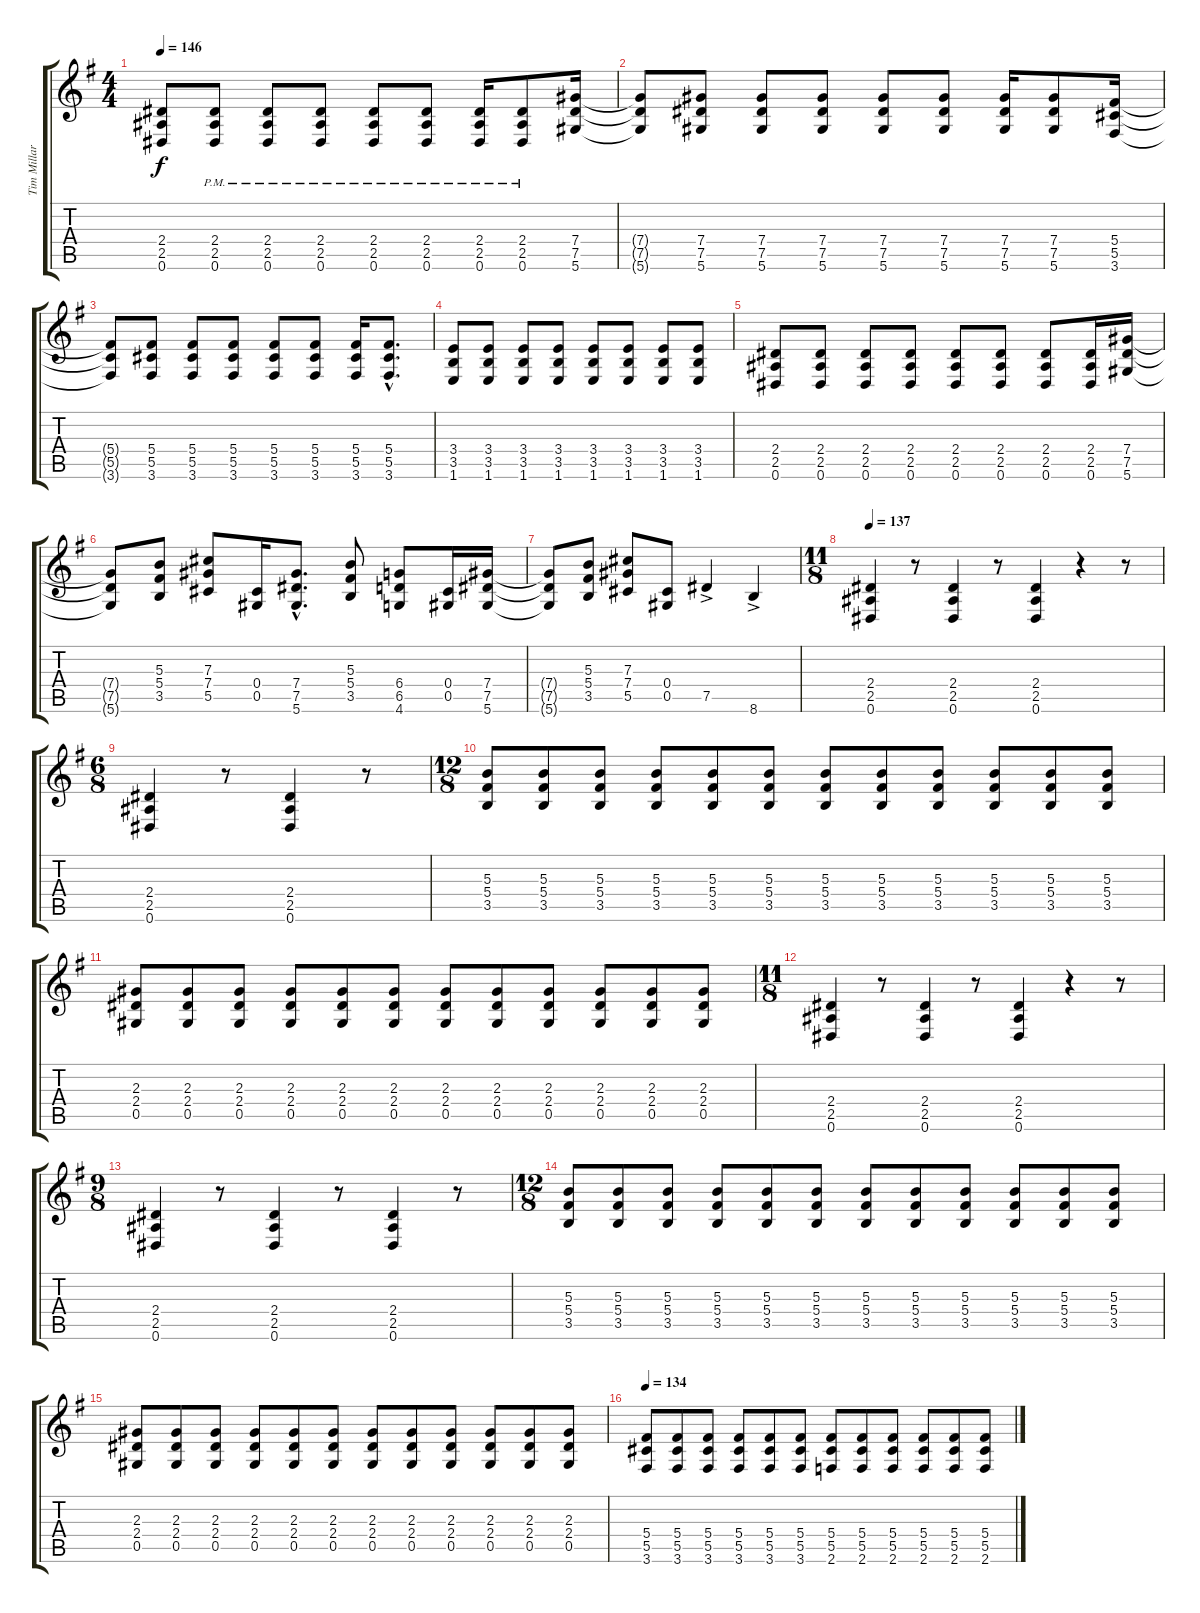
\track ("Tim Millar" "Tim Millar") {instrument distortionguitar}
\staff {score tabs}
\tuning (Eb4 Bb3 Gb3 Db3 Ab2 Eb2) {hide}
\ts (4 4)
\tempo 146
\clef g2
\ks g
(2.4{t} 2.5{t} 0.6{t}).8{dy f} (2.4{pm} 2.5{pm} 0.6{pm}).8 (2.4{pm} 2.5{pm} 0.6{pm}).8 (2.4{pm} 2.5{pm} 0.6{pm}).8 (2.4{pm} 2.5{pm} 0.6{pm}).8 (2.4{pm} 2.5{pm} 0.6{pm}).8 (2.4{pm} 2.5{pm} 0.6{pm}).16 (2.4{pm} 2.5{pm} 0.6{pm}).8 (7.4 7.5 5.6).16 |
(7.4{t} 7.5{t} 5.6{t}).8 (7.4 7.5 5.6).8 (7.4 7.5 5.6).8 (7.4 7.5 5.6).8 (7.4 7.5 5.6).8 (7.4 7.5 5.6).8 (7.4 7.5 5.6).16 (7.4 7.5 5.6).8 (5.4 5.5 3.6).16 |
(5.4{t} 5.5{t} 3.6{t}).8 (5.4 5.5 3.6).8 (5.4 5.5 3.6).8 (5.4 5.5 3.6).8 (5.4 5.5 3.6).8 (5.4 5.5 3.6).8 (5.4 5.5 3.6).16 (5.4{hac} 5.5{hac} 3.6{hac}).8{d} |
(3.4 3.5 1.6).8 (3.4 3.5 1.6).8 (3.4 3.5 1.6).8 (3.4 3.5 1.6).8 (3.4 3.5 1.6).8 (3.4 3.5 1.6).8 (3.4 3.5 1.6).8 (3.4 3.5 1.6).8 |
(2.4 2.5 0.6).8 (2.4 2.5 0.6).8 (2.4 2.5 0.6).8 (2.4 2.5 0.6).8 (2.4 2.5 0.6).8 (2.4 2.5 0.6).8 (2.4 2.5 0.6).8 (2.4 2.5 0.6).16 (7.4 7.5 5.6).16 |
(7.4{t} 7.5{t} 5.6{t}).8 (5.3 5.4 3.5).8 (7.3 7.4 5.5).8 (0.4 0.5).16 (7.4{hac} 7.5{hac} 5.6{hac}).8{d} (5.3 5.4 3.5).8 (6.4 6.5 4.6).8 (0.4 0.5).16 (7.4 7.5 5.6).16 |
(7.4{t} 7.5{t} 5.6{t}).8 (5.3 5.4 3.5).8 (7.3 7.4 5.5).8 (0.4 0.5).8 7.5{ac}.4 8.6{ac}.4 |
\ts (11 8)
\tempo 137
(2.4 2.5 0.6).4 r.8 (2.4 2.5 0.6).4 r.8 (2.4 2.5 0.6).4 r.4 r.8 |
\ts (6 8)
(2.4 2.5 0.6).4 r.8 (2.4 2.5 0.6).4 r.8 |
\ts (12 8)
(5.3 5.4 3.5).8 (5.3 5.4 3.5).8 (5.3 5.4 3.5).8 (5.3 5.4 3.5).8 (5.3 5.4 3.5).8 (5.3 5.4 3.5).8 (5.3 5.4 3.5).8 (5.3 5.4 3.5).8 (5.3 5.4 3.5).8 (5.3 5.4 3.5).8 (5.3 5.4 3.5).8 (5.3 5.4 3.5).8 |
(2.3 2.4 0.5).8 (2.3 2.4 0.5).8 (2.3 2.4 0.5).8 (2.3 2.4 0.5).8 (2.3 2.4 0.5).8 (2.3 2.4 0.5).8 (2.3 2.4 0.5).8 (2.3 2.4 0.5).8 (2.3 2.4 0.5).8 (2.3 2.4 0.5).8 (2.3 2.4 0.5).8 (2.3 2.4 0.5).8 |
\ts (11 8)
(2.4 2.5 0.6).4 r.8 (2.4 2.5 0.6).4 r.8 (2.4 2.5 0.6).4 r.4 r.8 |
\ts (9 8)
(2.4 2.5 0.6).4 r.8 (2.4 2.5 0.6).4 r.8 (2.4 2.5 0.6).4 r.8 |
\ts (12 8)
(5.3 5.4 3.5).8 (5.3 5.4 3.5).8 (5.3 5.4 3.5).8 (5.3 5.4 3.5).8 (5.3 5.4 3.5).8 (5.3 5.4 3.5).8 (5.3 5.4 3.5).8 (5.3 5.4 3.5).8 (5.3 5.4 3.5).8 (5.3 5.4 3.5).8 (5.3 5.4 3.5).8 (5.3 5.4 3.5).8 |
(2.3 2.4 0.5).8 (2.3 2.4 0.5).8 (2.3 2.4 0.5).8 (2.3 2.4 0.5).8 (2.3 2.4 0.5).8 (2.3 2.4 0.5).8 (2.3 2.4 0.5).8 (2.3 2.4 0.5).8 (2.3 2.4 0.5).8 (2.3 2.4 0.5).8 (2.3 2.4 0.5).8 (2.3 2.4 0.5).8 |
\tempo 134
(5.4 5.5 3.6).8 (5.4 5.5 3.6).8 (5.4 5.5 3.6).8 (5.4 5.5 3.6).8 (5.4 5.5 3.6).8 (5.4 5.5 3.6).8 (5.4 5.5 2.6).8 (5.4 5.5 2.6).8 (5.4 5.5 2.6).8 (5.4 5.5 2.6).8 (5.4 5.5 2.6).8 (5.4 5.5 2.6).8
